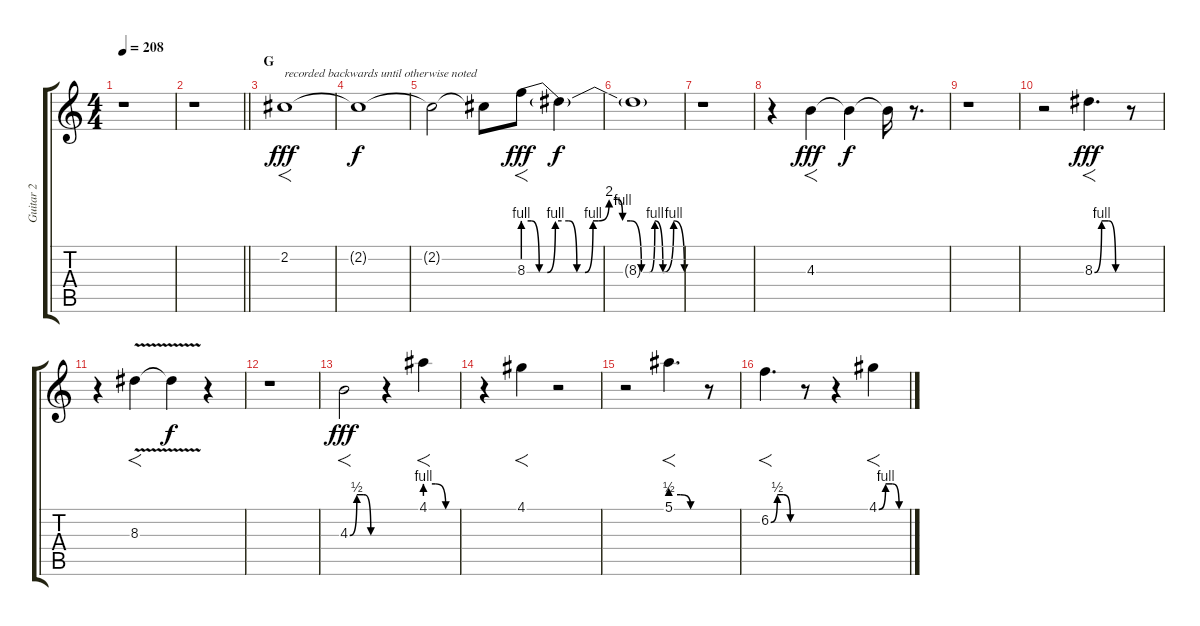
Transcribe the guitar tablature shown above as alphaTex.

\track ("Guitar 2" "Guitar 2") {instrument distortionguitar}
\staff {score tabs}
\tuning (E4 B3 G3 D3 A2 E2) {hide}
\ts (4 4)
\tempo 208
\clef g2
\ks c
r.1{dy f} |
\barLineRight lightlight
r.1 |
\section ("" "G")
2.2.1{f txt "recorded backwards until otherwise noted" dy fff} |
2.2{t}.1{dy f} |
2.2{t}.2 2.2{t}.8 8.3{be (custom 0 4 3 4 6 0 9 0 12 4 17 4 20 0 23 0 26 4 28 4 32 8 35 8 37 4 40 4 44 0 47 0 49 4 52 0 56 4 60 0)}.8{f dy fff} 8.3{t}.4{dy f} |
8.3{t}.1 |
r.1 |
r.4 4.3.4{f dy fff} 4.3{t}.4{dy f} 4.3{t}.16 r.8{d} |
r.1 |
r.2 8.3{be (custom 0 0 15 4 30 4 45 0 60 0)}.4{f d dy fff} r.8 |
r.4 8.3{v}.4{f} 8.3{t}.4{dy f} r.4 |
r.1 |
4.3{be (custom 0 0 15 2 30 2 45 0 60 0)}.2{f dy fff} r.4 4.1{be (custom 0 4 20 4 40 0 60 0)}.4{f} |
r.4 4.1.4{f} r.2 |
r.2 5.1{be (custom 0 2 20 2 40 0 60 0)}.4{f d} r.8 |
6.2{be (custom 0 0 15 2 30 2 45 0 60 0)}.4{f d} r.8 r.4 4.1{be (custom 0 0 15 4 30 4 45 0 60 0)}.4{f}
